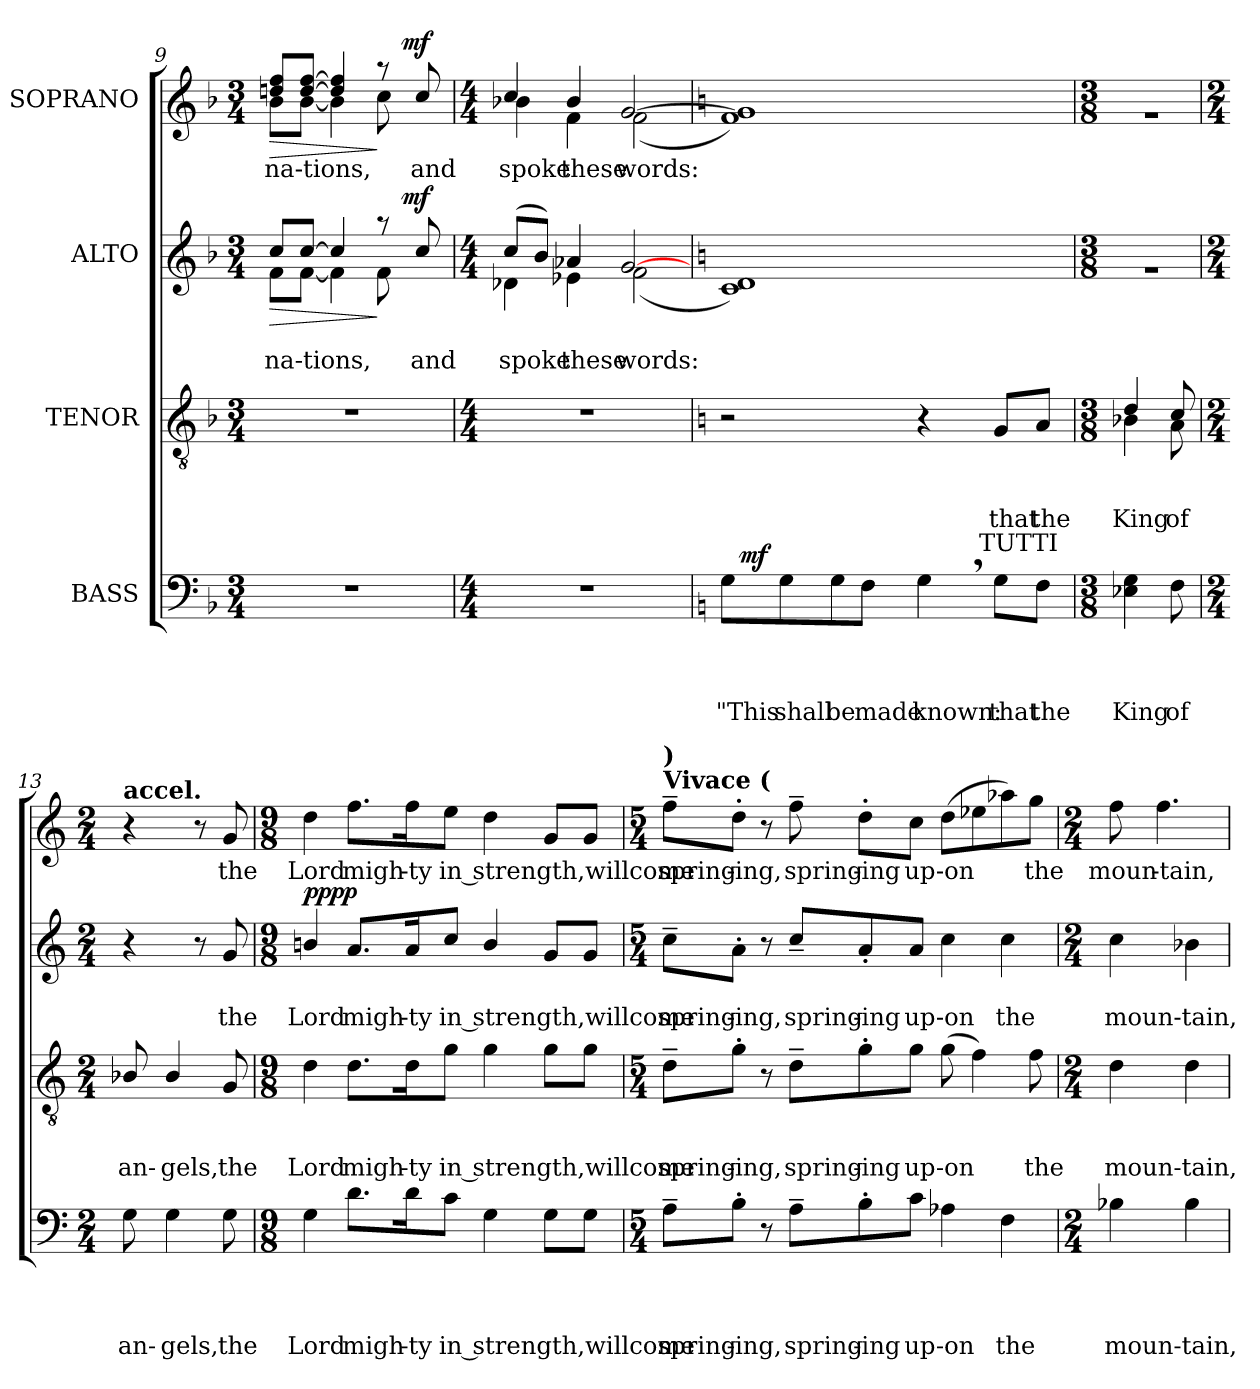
**kern	**text	**text	**text	**text	**dynam	**kern	**text	**text	**text	**kern	**text	**text	**dynam	**kern	**text	**dynam
*part4	*part4	*part4	*part4	*part4	*part4	*part3	*part3	*part3	*part3	*part2	*part2	*part2	*part2	*part1	*part1	*part1
*staff4	*staff4	*staff4	*staff4	*staff4	*staff4	*staff3	*staff3	*staff3	*staff3	*staff2	*staff2	*staff2	*staff2	*staff1	*staff1	*staff1
*I"BASS	*	*	*	*	*	*I"TENOR	*	*	*	*I"ALTO	*	*	*	*I"SOPRANO	*	*
*clefF4	*	*	*	*	*	*clefGv2	*	*	*	*clefG2	*	*	*	*clefG2	*	*
*k[b-]	*	*	*	*	*	*k[b-]	*	*	*	*k[b-]	*	*	*	*k[b-]	*	*
*F:	*	*	*	*	*	*F:	*	*	*	*F:	*	*	*	*F:	*	*
*M3/4	*	*	*	*	*	*M3/4	*	*	*	*M3/4	*	*	*	*M3/4	*	*
=9	=9	=9	=9	=9	=9	=9	=9	=9	=9	=9	=9	=9	=9	=9	=9	=9
!LO:N:vis=1	!	!	!	!	!	!LO:N:vis=1	!	!	!	!	!	!LO:LY:b	!LO:HP:b	!	!LO:LY:b	!LO:HP:b
*	*	*	*	*	*	*	*	*	*	*^	*	*	*	*^	*	*
*	*	*	*	*	*	*	*	*	*	*	*^	*	*	*	*	*^	*	*
2.r	.	.	.	.	.	2.r	.	.	.	8cc/L	8f\L	2ryy	.	na	>	8ddni/ 8ff/L	8b-\L	2ryy	na	>
!	!	!	!	!	!	!	!	!	!	!	!	!	!	!LO:LY:b:rj	!	!	!	!	!LO:LY:b:rj	!
.	.	.	.	.	.	.	.	.	.	[>8cc/J	[<8f\J	.	.	‐tions,	.	[>8dd/ [>8ff/J	[<8b-\J	.	‐tions,	.
.	.	.	.	.	.	.	.	.	.	4cc/]	4f\]	.	.	.	.	4dd/] 4ff/]	4b-\]	.	.	.
.	.	.	.	.	.	.	.	.	.	8raa	8f\	16.ryy	.	.	]	8raa	8cc\	16.ryy	.	]
!	!	!	!	!	!	!	!	!	!	!	!	!	!	!	!LO:DY:a	!	!	!	!	!LO:DY:a
.	.	.	.	.	.	.	.	.	.	.	.	8ryy	.	.	mf	.	.	8ryy	.	mf
!	!	!	!	!	!	!	!	!	!	!	!	!	!	!LO:LY:b	!	!	!	!	!LO:LY:b	!
.	.	.	.	.	.	.	.	.	.	8cc/	8ryy	.	.	and	.	8cc/	8ryy	.	and	.
.	.	.	.	.	.	.	.	.	.	.	.	32ryy	.	.	.	.	.	32ryy	.	.
*	*	*	*	*	*	*	*	*	*	*v	*v	*v	*	*	*	*	*	*	*	*
*	*	*	*	*	*	*	*	*	*	*	*	*	*	*v	*v	*v	*	*
=10	=10	=10	=10	=10	=10	=10	=10	=10	=10	=10	=10	=10	=10	=10	=10	=10
*M4/4	*	*	*	*	*	*M4/4	*	*	*	*M4/4	*	*	*	*M4/4	*	*
*	*	*	*	*	*	*	*	*	*	*^	*	*	*	*^	*	*
*	*	*	*	*	*	*	*	*	*	*	*^	*	*	*	*	*^	*	*
!	!	!	!	!	!	!	!	!	!	!	!	!	!	!LO:LY:b	!	!	!	!	!LO:LY:b	!
*	*	*	*	*	*	*	*	*	*	*	*v	*v	*	*	*	*	*	*	*	*
*	*	*	*	*	*	*	*	*	*	*	*	*	*	*	*	*v	*v	*	*
1r	.	.	.	.	.	1r	.	.	.	(>8cc/L	4d-X\	.	spoke	.	4cc/	4b-X\	spoke	.
.	.	.	.	.	.	.	.	.	.	8b-/J)	.	.	.	.	.	.	.	.
!	!	!	!	!	!	!	!	!	!	!	!	!	!LO:LY:b	!	!	!	!LO:LY:b	!
.	.	.	.	.	.	.	.	.	.	4a-X/	4e-X\	.	these	.	4b-/	4f\	these	.
!	!	!	!	!	!	!	!	!	!	!	!	!	!LO:LY:b	!	!	!	!LO:LY:b	!
.	.	.	.	.	.	.	.	.	.	[<2g/	(<2f\	.	words:	.	[<2g/	(<2f\	words:	.
*	*	*	*	*	*	*	*	*	*	*v	*v	*	*	*	*	*	*	*
*	*	*	*	*	*	*	*	*	*	*	*	*	*	*v	*v	*	*
!!LO:LB:g=z
=11	=11	=11	=11	=11	=11	=11	=11	=11	=11	=11	=11	=11	=11	=11	=11	=11
*k[]	*	*	*	*	*	*k[]	*	*	*	*k[]	*	*	*	*k[]	*	*
*C:	*	*	*	*	*	*C:	*	*	*	*C:	*	*	*	*C:	*	*
*	*	*	*	*	*	*	*	*	*	*^	*	*	*	*^	*	*
!LO:TX:a:t=SOLO	!	!	!	!	!	!	!	!	!	!	!	!	!	!	!	!	!	!
!	!	!	!	!LO:LY:b	!	!	!	!	!	!	!	!	!	!	!	!	!	!
*^	*	*	*	*	*	*	*	*	*	*	*	*	*	*	*	*	*	*
*	*	*	*	*	*	*	*	*	*	*	*v	*v	*	*	*	*	*	*	*
*	*^	*	*	*	*	*	*	*	*	*	*	*	*	*	*v	*v	*	*
8G\L	32ryy	2ryy	.	.	.	"This	.	2r	.	.	.	1c 1d)	.	.	.	1f 1g])	.	.
!	!	!	!	!	!	!	!LO:DY:a	!	!	!	!	!	!	!	!	!	!	!
.	2ryy	.	.	.	.	.	mf	.	.	.	.	.	.	.	.	.	.	.
!	!	!	!	!	!	!LO:LY:b	!	!	!	!	!	!	!	!	!	!	!	!
8G\	.	.	.	.	.	shall	.	.	.	.	.	.	.	.	.	.	.	.
!	!	!	!	!	!	!LO:LY:b	!	!	!	!	!	!	!	!	!	!	!	!
8G\	.	.	.	.	.	be	.	.	.	.	.	.	.	.	.	.	.	.
!	!	!	!	!	!	!LO:LY:b	!	!	!	!	!	!	!	!	!	!	!	!
8F\J	.	.	.	.	.	made	.	.	.	.	.	.	.	.	.	.	.	.
!	!	!	!	!	!	!LO:LY:b	!	!	!	!	!	!	!	!	!	!	!	!
4G,>\	.	8..ryy	.	.	.	known:	.	4r	.	.	.	.	.	.	.	.	.	.
.	4...ryy	.	.	.	.	.	.	.	.	.	.	.	.	.	.	.	.	.
!	!	!LO:TX:a:t=TUTTI	!	!	!	!	!	!	!	!	!	!	!	!	!	!	!	!
.	.	4ryy	.	.	.	.	.	.	.	.	.	.	.	.	.	.	.	.
!	!	!	!	!	!	!LO:LY:b	!	!	!	!	!LO:LY:b	!	!	!	!	!	!	!
8G\L	.	.	.	.	.	that	.	8G/L	.	.	that	.	.	.	.	.	.	.
!	!	!	!	!	!	!LO:LY:b	!	!	!	!	!LO:LY:b	!	!	!	!	!	!	!
8F\J	.	.	.	.	.	the	.	8A/J	.	.	the	.	.	.	.	.	.	.
.	.	32ryy	.	.	.	.	.	.	.	.	.	.	.	.	.	.	.	.
*v	*v	*v	*	*	*	*	*	*	*	*	*	*	*	*	*	*	*	*
=12	=12	=12	=12	=12	=12	=12	=12	=12	=12	=12	=12	=12	=12	=12	=12	=12
*M3/8	*	*	*	*	*	*M3/8	*	*	*	*M3/8	*	*	*	*M3/8	*	*
*^	*	*	*	*	*	*	*	*	*	*	*	*	*	*	*	*
*	*^	*	*	*	*	*	*	*	*	*	*	*	*	*	*	*	*
!	!	!	!	!	!	!LO:LY:b	!	!	!	!	!LO:LY:b	!LO:N:vis=1	!	!	!	!LO:N:vis=1	!	!
*v	*v	*v	*	*	*	*	*	*^	*	*	*	*	*	*	*	*	*	*
4E-X\ 4G\	.	.	.	King	.	4d/	4B-X\	.	.	King	4.ra	.	.	.	4.ra	.	.
!	!	!	!	!LO:LY:b	!	!	!	!	!	!LO:LY:b	!	!	!	!	!	!	!
8F\	.	.	.	of	.	8c/	8A\	.	.	of	.	.	.	.	.	.	.
*	*	*	*	*	*	*v	*v	*	*	*	*	*	*	*	*	*	*
=13	=13	=13	=13	=13	=13	=13	=13	=13	=13	=13	=13	=13	=13	=13	=13	=13
*M2/4	*	*	*	*	*	*M2/4	*	*	*	*M2/4	*	*	*	*M2/4	*	*
*	*	*	*	*	*	*^	*	*	*	*	*	*	*	*	*	*
!	!	!	!	!	!	!	!	!	!	!	!	!	!	!	!LO:TX:a:B:t=accel.	!	!
!	!	!	!	!LO:LY:b	!	!	!	!	!	!LO:LY:b	!	!	!	!	!	!	!
*	*	*	*	*	*	*v	*v	*	*	*	*	*	*	*	*	*	*
8G\	.	.	.	an‐	.	8B-X/	.	.	an‐	4r	.	.	.	4r	.	.
!	!	!	!	!LO:LY:b	!	!	!	!	!LO:LY:b	!	!	!	!	!	!	!
4G\	.	.	.	gels,	.	4B-/	.	.	gels,	.	.	.	.	.	.	.
.	.	.	.	.	.	.	.	.	.	8r	.	.	.	8r	.	.
!	!	!	!	!LO:LY:b	!	!	!	!	!LO:LY:b	!	!	!LO:LY:b	!	!	!LO:LY:b	!
8G\	.	.	.	the	.	8G/	.	.	the	8g/	.	the	.	8g/	the	.
=14	=14	=14	=14	=14	=14	=14	=14	=14	=14	=14	=14	=14	=14	=14	=14	=14
*M9/8	*	*	*	*	*	*M9/8	*	*	*	*M9/8	*	*	*	*M9/8	*	*
!	!	!	!	!LO:LY:b	!	!	!	!	!LO:LY:b	!	!	!LO:LY:b	!LO:DY:b	!	!LO:LY:b	!
4G\	.	.	.	Lord	.	4d\	.	.	Lord	4bni/	.	Lord	pppp	4dd\	Lord	.
!	!	!	!	!LO:LY:b	!	!	!	!	!LO:LY:b	!	!	!LO:LY:b	!	!	!LO:LY:b	!
8.d\L	.	.	.	migh	.	8.d\L	.	.	migh	8.a/L	.	migh	.	8.ff\L	migh	.
!	!	!	!	!LO:LY:b:rj	!	!	!	!	!LO:LY:b:rj	!	!	!LO:LY:b:rj	!	!	!LO:LY:b:rj	!
16d\k	.	.	.	‐ty	.	16d\k	.	.	‐ty	16a/k	.	‐ty	.	16ff\k	‐ty	.
!	!	!	!	!LO:LY:b	!	!	!	!	!LO:LY:b	!	!	!LO:LY:b	!	!	!LO:LY:b	!
8c\J	.	.	.	in strength,willcome	.	8g\J	.	.	in strength,willcome	8cc/J	.	in strength,willcome	.	8ee\J	in strength,willcome	.
4G\	.	.	.	.	.	4g\	.	.	.	4b/	.	.	.	4dd\	.	.
8G\L	.	.	.	.	.	8g\L	.	.	.	8g/L	.	.	.	8g/L	.	.
8G\J	.	.	.	.	.	8g\J	.	.	.	8g/J	.	.	.	8g/J	.	.
!!LO:PB:g=z
=15	=15	=15	=15	=15	=15	=15	=15	=15	=15	=15	=15	=15	=15	=15	=15	=15
*M5/4	*	*	*	*	*	*M5/4	*	*	*	*M5/4	*	*	*	*M5/4	*	*
*	*	*	*	*	*	*	*	*	*	*	*	*	*	*MM88	*	*
!	!	!	!	!	!	!	!	!	!	!	!	!	!	!LO:TX:a:B:t=Vivace (	!	!
!	!	!	!	!	!	!	!	!	!	!	!	!	!	!LO:TX:a:B:t=)	!	!
!	!	!	!	!LO:LY:b	!	!	!	!	!LO:LY:b	!	!	!LO:LY:b	!	!	!LO:LY:b	!
8A~>\L	.	.	.	spring	.	8d~>\L	.	.	spring	8cc~>\L	.	spring	.	8ff~>\L	spring	.
!	!	!	!	!LO:LY:b:rj	!	!	!	!	!LO:LY:b:rj	!	!	!LO:LY:b:rj	!	!	!LO:LY:b:rj	!
8B'>\J	.	.	.	‐ing,	.	8g'>\J	.	.	‐ing,	8a'>\J	.	‐ing,	.	8dd'>\J	‐ing,	.
8r	.	.	.	.	.	8r	.	.	.	8r	.	.	.	8r	.	.
!	!	!	!	!LO:LY:b	!	!	!	!	!LO:LY:b	!	!	!LO:LY:b	!	!	!LO:LY:b	!
8A~>\L	.	.	.	spring	.	8d~>\L	.	.	spring	8cc~>/L	.	spring	.	8ff~>\	spring	.
!	!	!	!	!LO:LY:b:rj	!	!	!	!	!LO:LY:b:rj	!	!	!LO:LY:b:rj	!	!	!LO:LY:b:rj	!
8B'>\	.	.	.	‐ing	.	8g'>\	.	.	‐ing	8a'</	.	‐ing	.	8dd'>\L	‐ing	.
!	!	!	!	!LO:LY:b	!	!	!	!	!LO:LY:b	!	!	!LO:LY:b	!	!	!LO:LY:b	!
8c\J	.	.	.	up	.	8g\J	.	.	up	8a/J	.	up	.	8cc\J	up	.
!	!	!	!	!LO:LY:b:rj	!	!	!	!	!LO:LY:b:rj	!	!	!LO:LY:b:rj	!	!	!LO:LY:b:rj	!
4A-X\	.	.	.	‐on	.	(>8g\	.	.	‐on	4cc\	.	‐on	.	(>8dd\L	‐on	.
.	.	.	.	.	.	4f\)	.	.	.	.	.	.	.	8ee-X\	.	.
!	!	!	!	!LO:LY:b	!	!	!	!	!	!	!	!LO:LY:b	!	!	!	!
4F\	.	.	.	the	.	.	.	.	.	4cc\	.	the	.	8aa-X\)	.	.
!	!	!	!	!	!	!	!	!	!LO:LY:b	!	!	!	!	!	!LO:LY:b	!
.	.	.	.	.	.	8f\	.	.	the	.	.	.	.	8gg\J	the	.
=16	=16	=16	=16	=16	=16	=16	=16	=16	=16	=16	=16	=16	=16	=16	=16	=16
*M2/4	*	*	*	*	*	*M2/4	*	*	*	*M2/4	*	*	*	*M2/4	*	*
!	!	!	!	!LO:LY:b	!	!	!	!	!LO:LY:b	!	!	!LO:LY:b	!	!	!LO:LY:b	!
4B-X\	.	.	.	moun	.	4d\	.	.	moun	4cc\	.	moun	.	8ff\	moun	.
!	!	!	!	!	!	!	!	!	!	!	!	!	!	!	!LO:LY:b:rj	!
.	.	.	.	.	.	.	.	.	.	.	.	.	.	4.ff\	‐tain,	.
!	!	!	!	!LO:LY:b:rj	!	!	!	!	!LO:LY:b:rj	!	!	!LO:LY:b:rj	!	!	!	!
4B-\	.	.	.	‐tain,	.	4d\	.	.	‐tain,	4b-X\	.	‐tain,	.	.	.	.
=	=	=	=	=	=	=	=	=	=	=	=	=	=	=	=	=
*-	*-	*-	*-	*-	*-	*-	*-	*-	*-	*-	*-	*-	*-	*-	*-	*-
